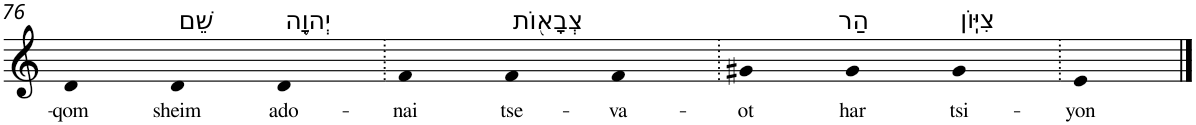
**kern	**text
*part1	*part1
*staff1	*staff1
*I"Piano	*
*I'Pno	*
!!LO:PB:g=z
*clefG2	*
*k[]	*
=76	=76
!	!LO:LY:b
4d	-qom
!LO:TX:a:t=שֵׁם	!
!	!LO:LY:b
4d	sheim
!LO:TX:a:t=יְהוָ֥ה	!
!	!LO:LY:b
4d	ado-
=77.	=77.
!	!LO:LY:b
4f	-nai
!LO:TX:a:t=צְבָא֖וֹת	!
!	!LO:LY:b
4f	tse-
!	!LO:LY:b
4f	-va-
=78.	=78.
!	!LO:LY:b
4g#X	-ot
!LO:TX:a:t=הַר	!
!	!LO:LY:b
4g#	har
!LO:TX:a:t=צִיּֽוֹן	!
!	!LO:LY:b
4g#	tsi-
=79.	=79.
!	!LO:LY:b
4e	-yon
==	==
*-	*-
